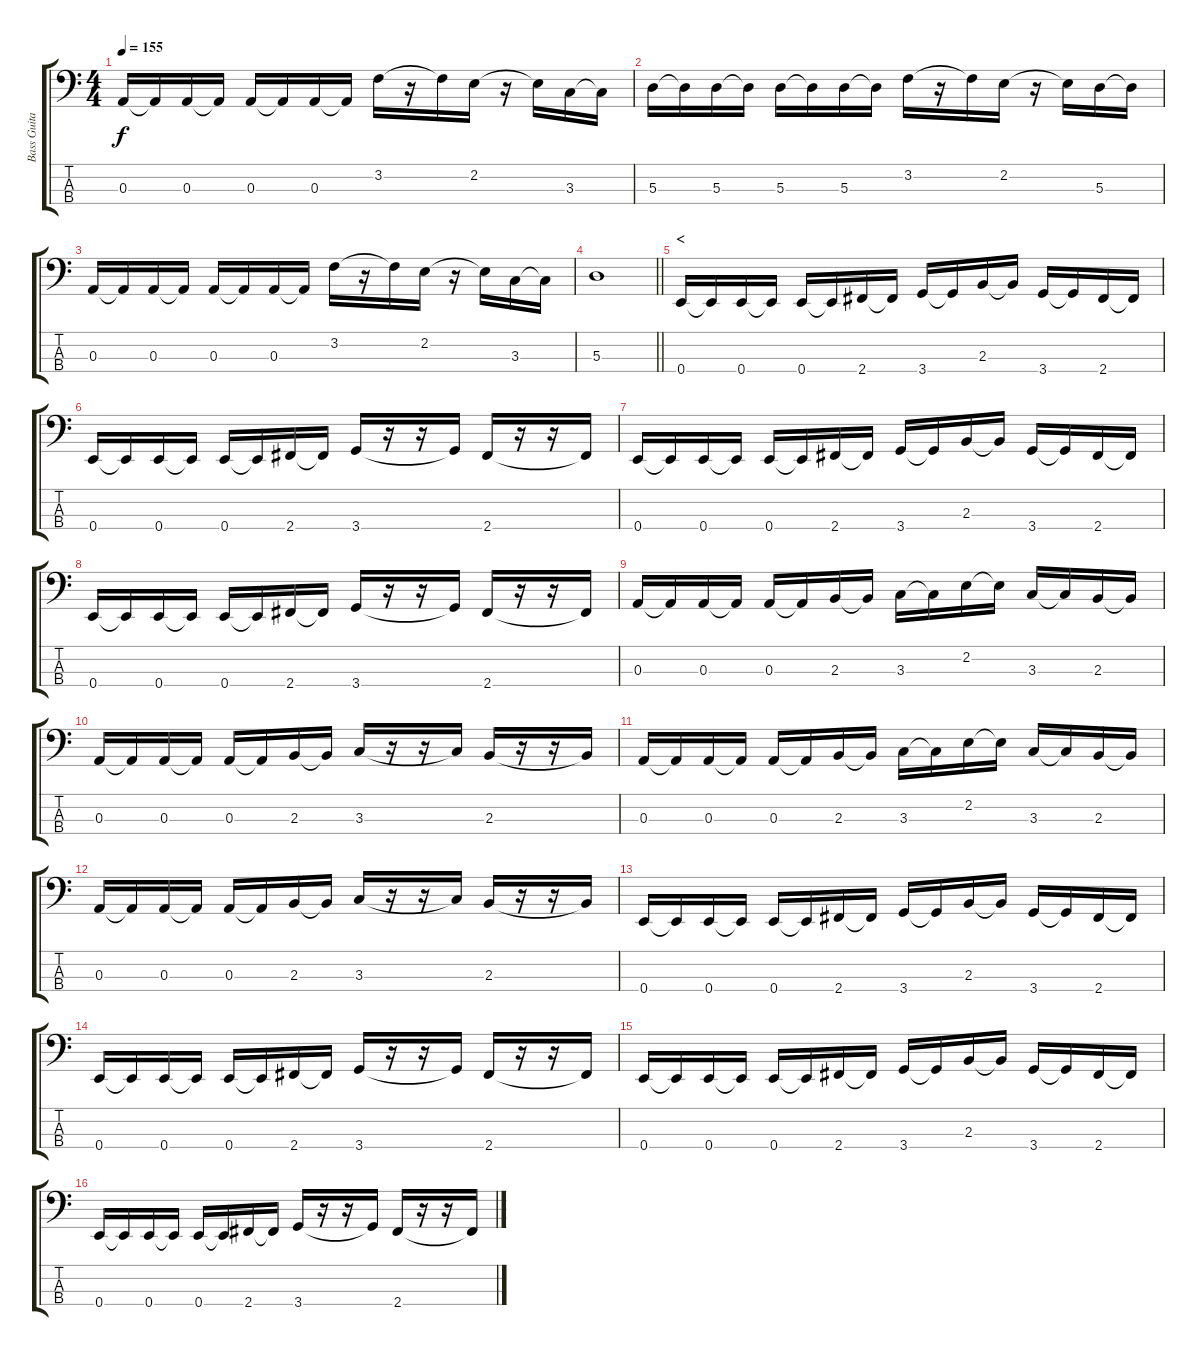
\track ("Bass Guitar" "Bass Guita") {instrument electricbasspick}
\staff {score tabs}
\tuning (G2 D2 A1 E1) {hide}
\ts (4 4)
\tempo 155
\clef f4
\ks c
0.3.16{dy f} 0.3{t}.16 0.3.16 0.3{t}.16 0.3.16 0.3{t}.16 0.3.16 0.3{t}.16 3.2.16 r.16 3.2{t}.16 2.2.16 r.16 2.2{t}.16 3.3.16 3.3{t}.16 |
5.3.16 5.3{t}.16 5.3.16 5.3{t}.16 5.3.16 5.3{t}.16 5.3.16 5.3{t}.16 3.2.16 r.16 3.2{t}.16 2.2.16 r.16 2.2{t}.16 5.3.16 5.3{t}.16 |
0.3.16 0.3{t}.16 0.3.16 0.3{t}.16 0.3.16 0.3{t}.16 0.3.16 0.3{t}.16 3.2.16 r.16 3.2{t}.16 2.2.16 r.16 2.2{t}.16 3.3.16 3.3{t}.16 |
\barLineRight lightlight
5.3.1 |
\section ("" "<")
0.4.16 0.4{t}.16 0.4.16 0.4{t}.16 0.4.16 0.4{t}.16 2.4.16 2.4{t}.16 3.4.16 3.4{t}.16 2.3.16 2.3{t}.16 3.4.16 3.4{t}.16 2.4.16 2.4{t}.16 |
0.4.16 0.4{t}.16 0.4.16 0.4{t}.16 0.4.16 0.4{t}.16 2.4.16 2.4{t}.16 3.4.16 r.16 r.16 3.4{t}.16 2.4.16 r.16 r.16 2.4{t}.16 |
0.4.16 0.4{t}.16 0.4.16 0.4{t}.16 0.4.16 0.4{t}.16 2.4.16 2.4{t}.16 3.4.16 3.4{t}.16 2.3.16 2.3{t}.16 3.4.16 3.4{t}.16 2.4.16 2.4{t}.16 |
0.4.16 0.4{t}.16 0.4.16 0.4{t}.16 0.4.16 0.4{t}.16 2.4.16 2.4{t}.16 3.4.16 r.16 r.16 3.4{t}.16 2.4.16 r.16 r.16 2.4{t}.16 |
0.3.16 0.3{t}.16 0.3.16 0.3{t}.16 0.3.16 0.3{t}.16 2.3.16 2.3{t}.16 3.3.16 3.3{t}.16 2.2.16 2.2{t}.16 3.3.16 3.3{t}.16 2.3.16 2.3{t}.16 |
0.3.16 0.3{t}.16 0.3.16 0.3{t}.16 0.3.16 0.3{t}.16 2.3.16 2.3{t}.16 3.3.16 r.16 r.16 3.3{t}.16 2.3.16 r.16 r.16 2.3{t}.16 |
0.3.16 0.3{t}.16 0.3.16 0.3{t}.16 0.3.16 0.3{t}.16 2.3.16 2.3{t}.16 3.3.16 3.3{t}.16 2.2.16 2.2{t}.16 3.3.16 3.3{t}.16 2.3.16 2.3{t}.16 |
0.3.16 0.3{t}.16 0.3.16 0.3{t}.16 0.3.16 0.3{t}.16 2.3.16 2.3{t}.16 3.3.16 r.16 r.16 3.3{t}.16 2.3.16 r.16 r.16 2.3{t}.16 |
0.4.16 0.4{t}.16 0.4.16 0.4{t}.16 0.4.16 0.4{t}.16 2.4.16 2.4{t}.16 3.4.16 3.4{t}.16 2.3.16 2.3{t}.16 3.4.16 3.4{t}.16 2.4.16 2.4{t}.16 |
0.4.16 0.4{t}.16 0.4.16 0.4{t}.16 0.4.16 0.4{t}.16 2.4.16 2.4{t}.16 3.4.16 r.16 r.16 3.4{t}.16 2.4.16 r.16 r.16 2.4{t}.16 |
0.4.16 0.4{t}.16 0.4.16 0.4{t}.16 0.4.16 0.4{t}.16 2.4.16 2.4{t}.16 3.4.16 3.4{t}.16 2.3.16 2.3{t}.16 3.4.16 3.4{t}.16 2.4.16 2.4{t}.16 |
0.4.16 0.4{t}.16 0.4.16 0.4{t}.16 0.4.16 0.4{t}.16 2.4.16 2.4{t}.16 3.4.16 r.16 r.16 3.4{t}.16 2.4.16 r.16 r.16 2.4{t}.16
